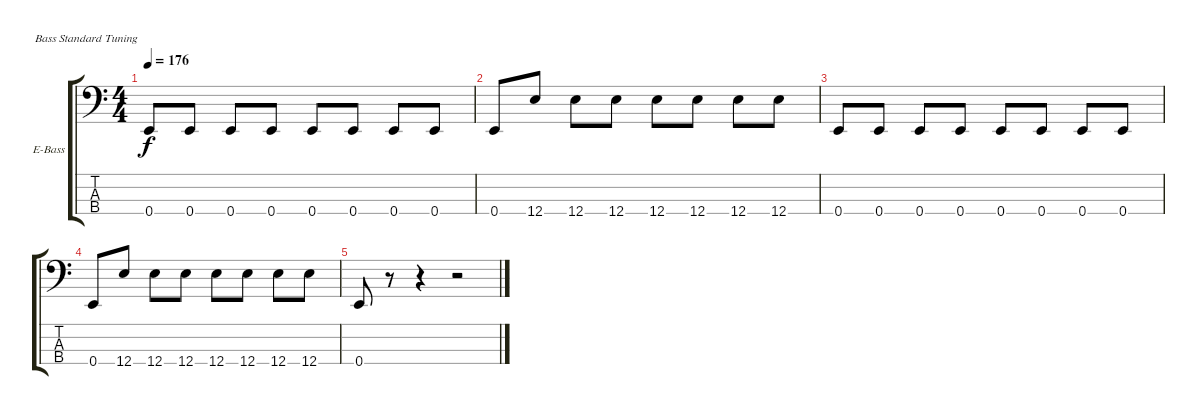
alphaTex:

\defaultSystemsLayout 4
\bracketExtendMode groupsimilarinstruments
\firstSystemTrackNameOrientation horizontal
\otherSystemsTrackNameOrientation horizontal
\track ("Electric Bass" "E-Bass") {instrument electricbassfinger}
\staff {score tabs}
\tuning (G2 D2 A1 E1)
\ts (4 4)
\tempo 176
\clef f4
\scale
1.03909
\ks c
0.4.8{dy f} 0.4.8 0.4.8 0.4.8 0.4.8 0.4.8 0.4.8 0.4.8 |
\scale
0.960908 0.4.8 12.4.8 12.4.8 12.4.8 12.4.8 12.4.8 12.4.8 12.4.8 |
\scale
1.03909 0.4.8 0.4.8 0.4.8 0.4.8 0.4.8 0.4.8 0.4.8 0.4.8 |
\scale
0.960908 0.4.8 12.4.8 12.4.8 12.4.8 12.4.8 12.4.8 12.4.8 12.4.8 |
0.4.8 r.8 r.4 r.2
